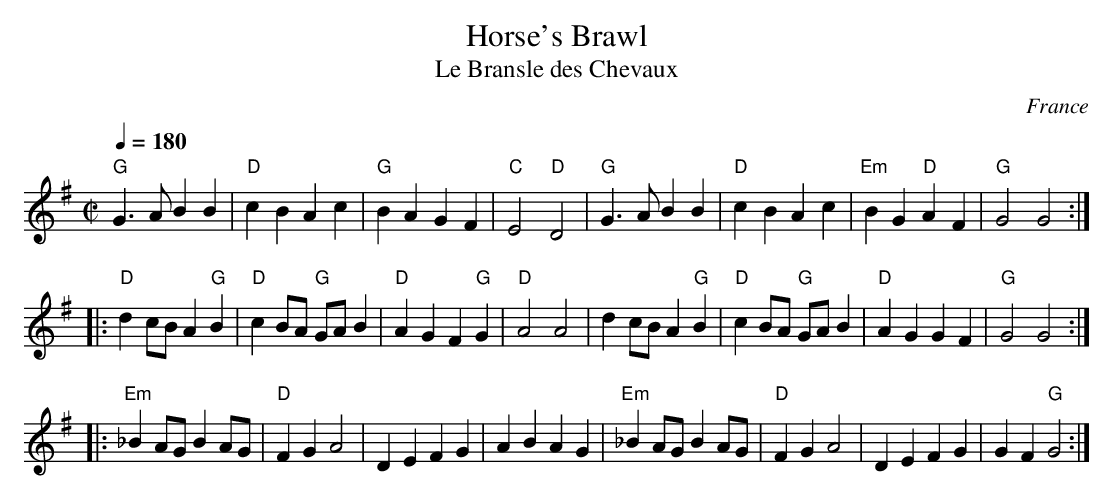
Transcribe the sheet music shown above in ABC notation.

X:1
T:Horse's Brawl
T:Le Bransle des Chevaux
O:France
M:C|
L:1/4
Q:1/4=180
K:G
"G" G>A B B | "D" c B A c | "G" B A G F | "C" E2 "D" D2 |\
"G" G>A B B | "D" c B A c | "Em" B G "D" A F | "G" G2 G2 :|
|: "D" d c/B/ A "G" B | "D" c B/A/ "G" G/A/ B | "D" A G F "G" G | "D" A2 A2 |\
       d c/B/ A "G" B | "D" c B/A/ "G" G/A/ B | "D" A G G F | "G" G2 G2 :|
|: "Em" _B A/G/ B A/G/ | "D" F G A2 | D E F G | A B A G |\
   "Em" _B A/G/ B A/G/ | "D" F G A2 | D E F G | G F "G" G2 :|
